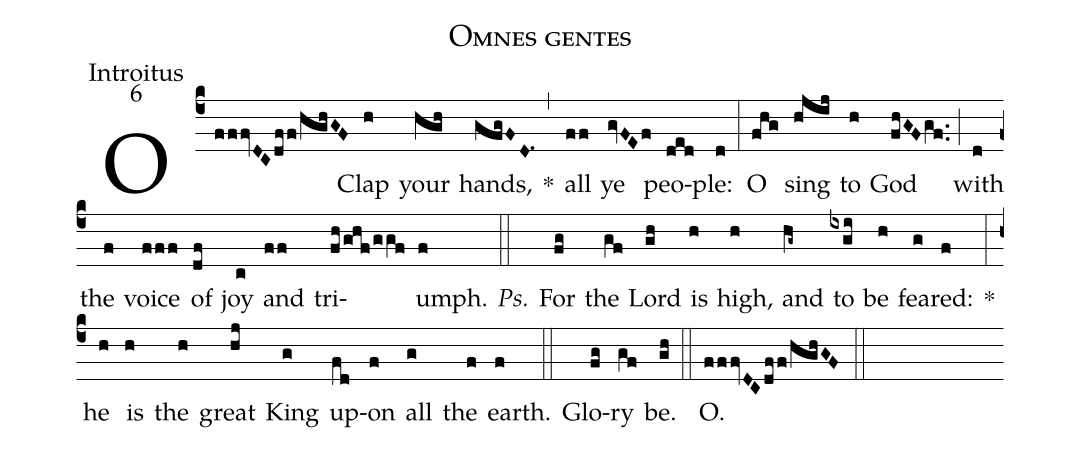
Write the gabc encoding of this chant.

name:Omnes gentes;
office-part:Introitus;
mode:6;
%%
(c4) O(fffvDC/dff/hghGF) Clap(h) your(hgh) hands,(gfgFD.1) *(,) all(ff) ye(gvFEf) peo(ded)ple:(d) (:) O(fhg) sing(hjij) to(h) God(fhGF/gf..) (;) with(d) the(f) voice(fff) of(df) joy(c) and(ff) tri(fh/ghf/ggf)umph.(f) <i>Ps.</i>(::) For(fg) the(gf) Lord(gh) is(h) high,(h) and(hg~) to(ixgi) be(h) fea(g)red:(f) *(:) he(h) is(h) the(h) great(hj) King(g) up(fd)on(f) all(g) the(f) earth.(f) (::) Glo(fg)ry(gf) be.(gh) (::) O.(fffvDC/dff/hghGF) (::)
